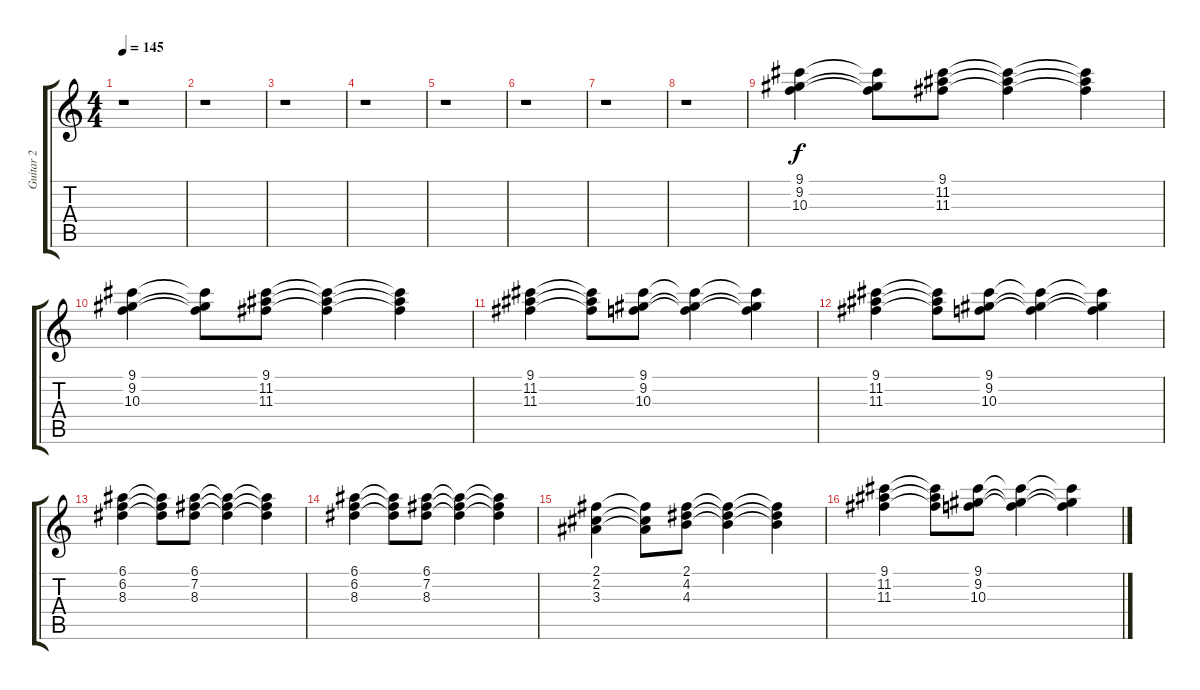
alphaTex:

\track ("Guitar 2" "Guitar 2") {instrument electricguitarclean}
\staff {score tabs}
\tuning (E4 B3 G3 D3 A2 E2) {hide}
\ts (4 4)
\tempo 145
\clef g2
\ks c
r.1{dy f} |
r.1 |
r.1 |
r.1 |
r.1 |
r.1 |
r.1 |
r.1 |
(9.1 9.2 10.3).4{volume 6 instrument distortionguitar} (9.1{t} 9.2{t} 10.3{t}).8 (9.1 11.2 11.3).8 (9.1{t} 11.2{t} 11.3{t}).4 (9.1{t} 11.2{t} 11.3{t}).4 |
(9.1 9.2 10.3).4 (9.1{t} 9.2{t} 10.3{t}).8 (9.1 11.2 11.3).8 (9.1{t} 11.2{t} 11.3{t}).4 (9.1{t} 11.2{t} 11.3{t}).4 |
(9.1 11.2 11.3).4 (9.1{t} 11.2{t} 11.3{t}).8 (9.1 9.2 10.3).8 (9.1{t} 9.2{t} 10.3{t}).4 (9.1{t} 9.2{t} 10.3{t}).4 |
(9.1 11.2 11.3).4 (9.1{t} 11.2{t} 11.3{t}).8 (9.1 9.2 10.3).8 (9.1{t} 9.2{t} 10.3{t}).4 (9.1{t} 9.2{t} 10.3{t}).4 |
(6.1 6.2 8.3).4 (6.1{t} 6.2{t} 8.3{t}).8 (6.1 7.2 8.3).8 (6.1{t} 7.2{t} 8.3{t}).4 (6.1{t} 7.2{t} 8.3{t}).4 |
(6.1 6.2 8.3).4 (6.1{t} 6.2{t} 8.3{t}).8 (6.1 7.2 8.3).8 (6.1{t} 7.2{t} 8.3{t}).4 (6.1{t} 7.2{t} 8.3{t}).4 |
(2.1 2.2 3.3).4 (2.1{t} 2.2{t} 3.3{t}).8 (2.1 4.2 4.3).8 (2.1{t} 4.2{t} 4.3{t}).4 (2.1{t} 4.2{t} 4.3{t}).4 |
(9.1 11.2 11.3).4 (9.1{t} 11.2{t} 11.3{t}).8 (9.1 9.2 10.3).8 (9.1{t} 9.2{t} 10.3{t}).4 (9.1{t} 9.2{t} 10.3{t}).4
